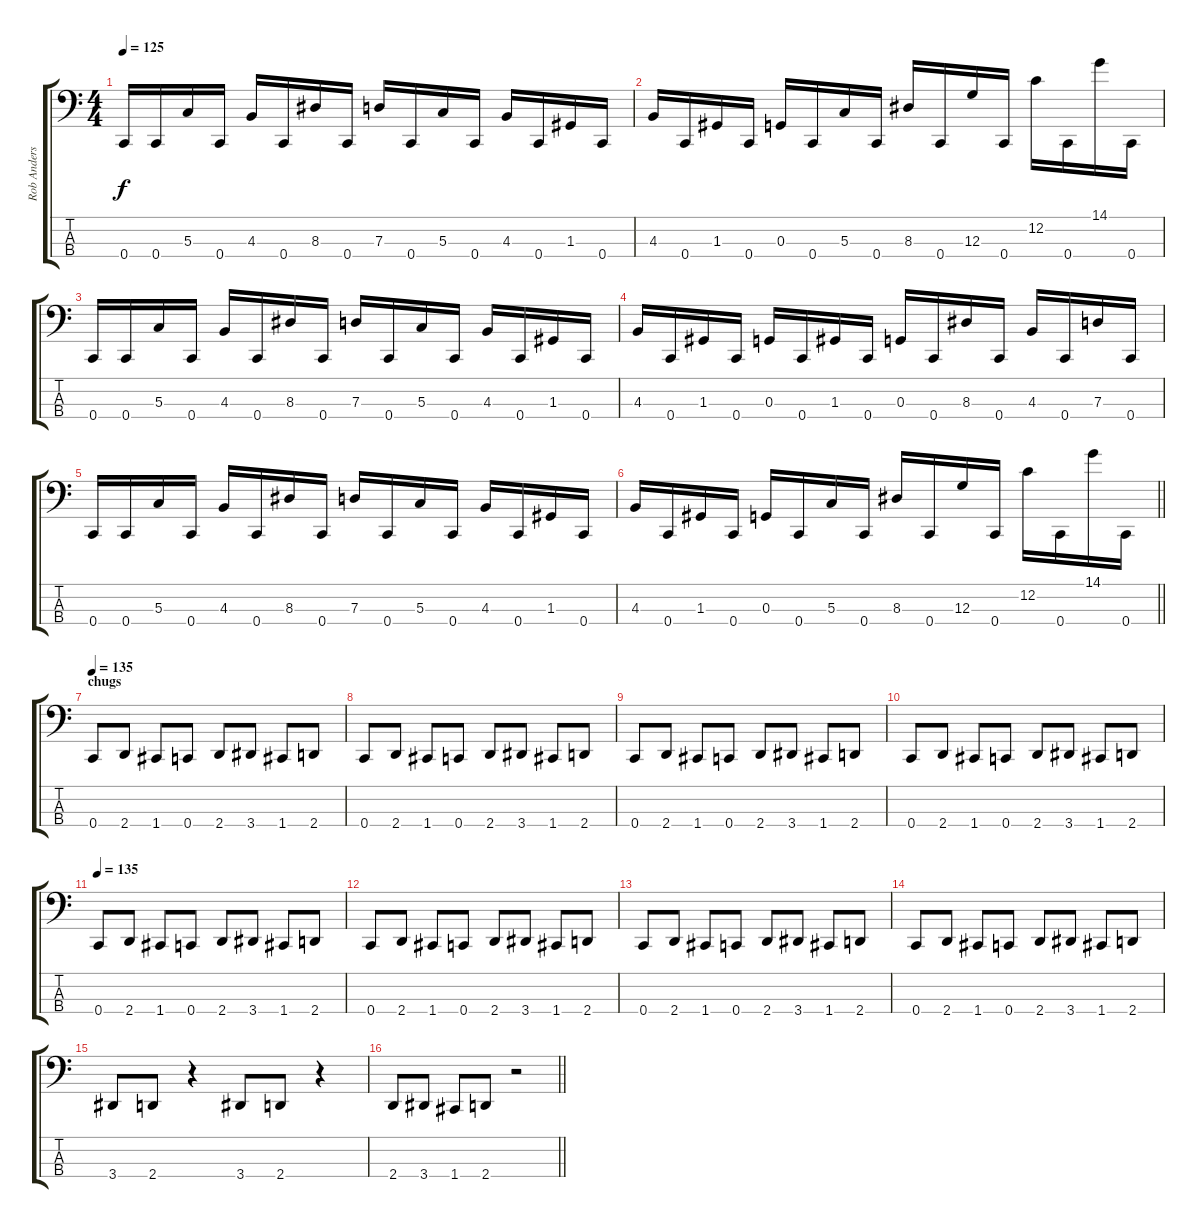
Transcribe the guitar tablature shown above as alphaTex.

\track ("Rob Anderson" "Rob Anders") {instrument electricbasspick}
\staff {score tabs}
\tuning (F2 C2 G1 C1) {hide}
\ts (4 4)
\tempo 125
\clef f4
\ks c
0.4.16{dy f} 0.4.16 5.3.16 0.4.16 4.3.16 0.4.16 8.3.16 0.4.16 7.3.16 0.4.16 5.3.16 0.4.16 4.3.16 0.4.16 1.3.16 0.4.16 |
4.3.16 0.4.16 1.3.16 0.4.16 0.3.16 0.4.16 5.3.16 0.4.16 8.3.16 0.4.16 12.3.16 0.4.16 12.2.16 0.4.16 14.1.16 0.4.16 |
0.4.16 0.4.16 5.3.16 0.4.16 4.3.16 0.4.16 8.3.16 0.4.16 7.3.16 0.4.16 5.3.16 0.4.16 4.3.16 0.4.16 1.3.16 0.4.16 |
4.3.16 0.4.16 1.3.16 0.4.16 0.3.16 0.4.16 1.3.16 0.4.16 0.3.16 0.4.16 8.3.16 0.4.16 4.3.16 0.4.16 7.3.16 0.4.16 |
0.4.16 0.4.16 5.3.16 0.4.16 4.3.16 0.4.16 8.3.16 0.4.16 7.3.16 0.4.16 5.3.16 0.4.16 4.3.16 0.4.16 1.3.16 0.4.16 |
\barLineRight lightlight
4.3.16 0.4.16 1.3.16 0.4.16 0.3.16 0.4.16 5.3.16 0.4.16 8.3.16 0.4.16 12.3.16 0.4.16 12.2.16 0.4.16 14.1.16 0.4.16 |
\section ("" "chugs")
\tempo 135
0.4.8 2.4.8 1.4.8 0.4.8 2.4.8 3.4.8 1.4.8 2.4.8 |
0.4.8 2.4.8 1.4.8 0.4.8 2.4.8 3.4.8 1.4.8 2.4.8 |
0.4.8 2.4.8 1.4.8 0.4.8 2.4.8 3.4.8 1.4.8 2.4.8 |
0.4.8 2.4.8 1.4.8 0.4.8 2.4.8 3.4.8 1.4.8 2.4.8 |
\tempo 135
0.4.8 2.4.8 1.4.8 0.4.8 2.4.8 3.4.8 1.4.8 2.4.8 |
0.4.8 2.4.8 1.4.8 0.4.8 2.4.8 3.4.8 1.4.8 2.4.8 |
0.4.8 2.4.8 1.4.8 0.4.8 2.4.8 3.4.8 1.4.8 2.4.8 |
0.4.8 2.4.8 1.4.8 0.4.8 2.4.8 3.4.8 1.4.8 2.4.8 |
3.4.8 2.4.8 r.4 3.4.8 2.4.8 r.4 |
\barLineRight lightlight
2.4.8 3.4.8 1.4.8 2.4.8 r.2
